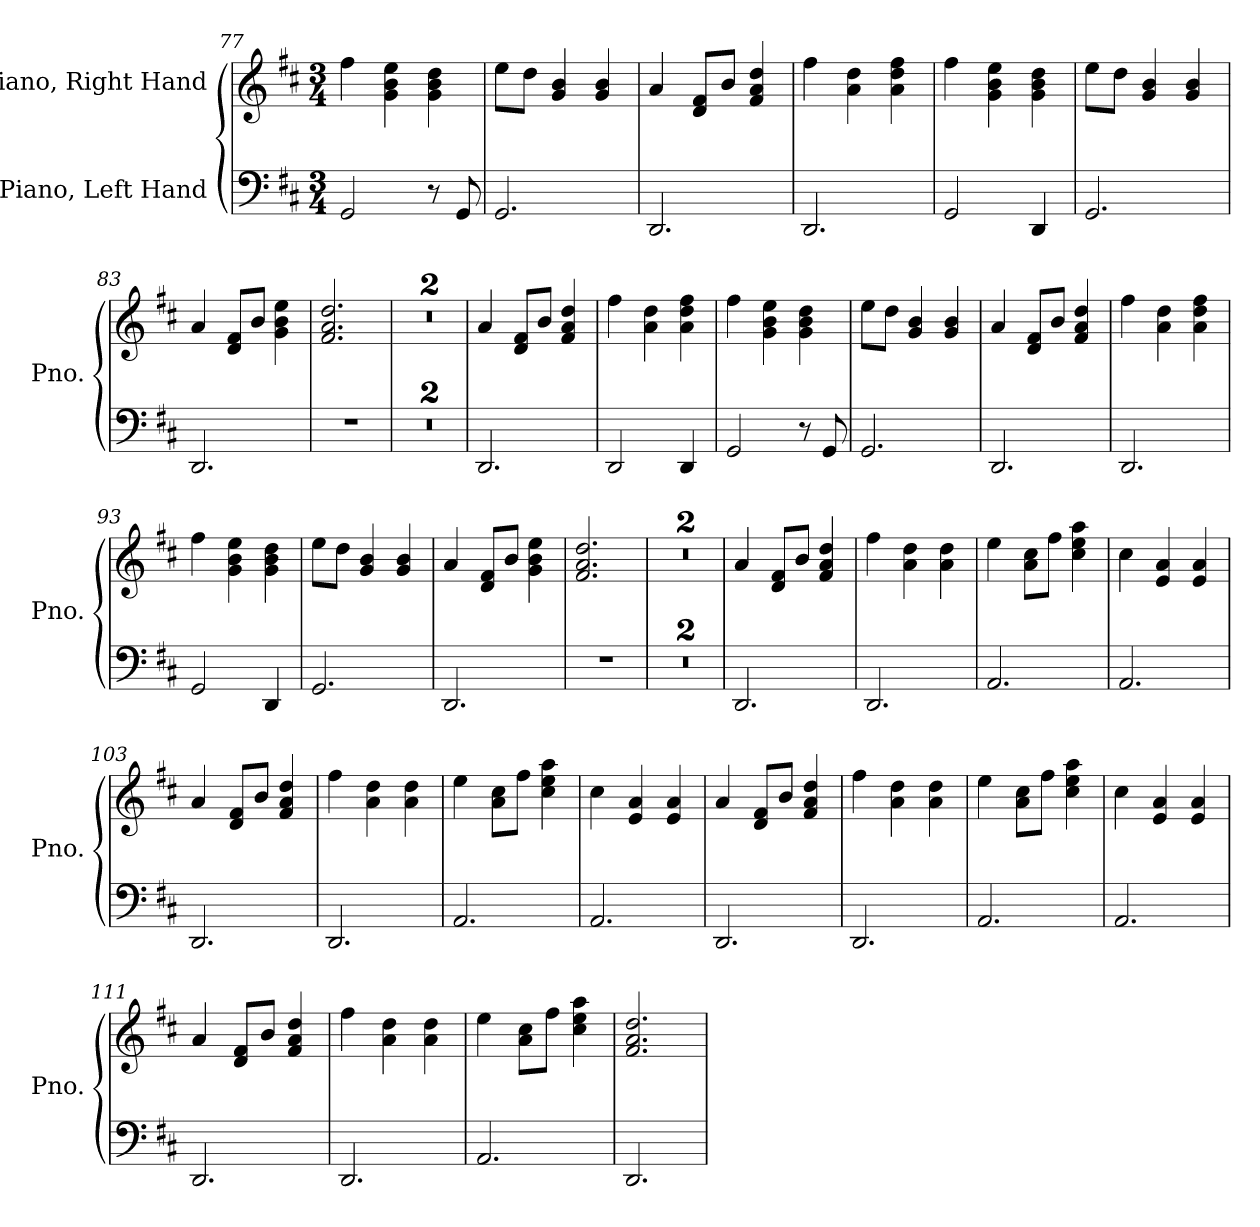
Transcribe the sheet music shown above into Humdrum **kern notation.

**kern	**kern
*part2	*part1
*staff2	*staff1
*I"Piano, Left Hand	*I"Piano, Right Hand
*I'Pno.	*I'Pno.
!!LO:LB:g=z
*clefF4	*clefG2
*k[f#c#]	*k[f#c#]
*M3/4	*M3/4
=77	=77
2GG/	4ff#\
.	4g\ 4b\ 4ee\
8r	4g\ 4b\ 4dd\
8GG/	.
=78	=78
2.GG/	8ee\L
.	8dd\J
.	4g/ 4b/
.	4g/ 4b/
=79	=79
2.DD/	4a/
.	8d/ 8f#/L
.	8b/J
.	4f#/ 4a/ 4dd/
=80	=80
2.DD/	4ff#\
.	4a\ 4dd\
.	4a\ 4dd\ 4ff#\
=81	=81
2GG/	4ff#\
.	4g\ 4b\ 4ee\
4DD/	4g\ 4b\ 4dd\
=82	=82
2.GG/	8ee\L
.	8dd\J
.	4g/ 4b/
.	4g/ 4b/
=83	=83
2.DD/	4a/
.	8d/ 8f#/L
.	8b/J
.	4g\ 4b\ 4ee\
=84	=84
2.r	2.f#/ 2.a/ 2.dd/
=85	=85
2.r	2.r
=86	=86
2.r	2.r
!!LO:LB:g=z
=87	=87
2.DD/	4a/
.	8d/ 8f#/L
.	8b/J
.	4f#/ 4a/ 4dd/
=88	=88
2DD/	4ff#\
.	4a\ 4dd\
4DD/	4a\ 4dd\ 4ff#\
=89	=89
2GG/	4ff#\
.	4g\ 4b\ 4ee\
8r	4g\ 4b\ 4dd\
8GG/	.
=90	=90
2.GG/	8ee\L
.	8dd\J
.	4g/ 4b/
.	4g/ 4b/
=91	=91
2.DD/	4a/
.	8d/ 8f#/L
.	8b/J
.	4f#/ 4a/ 4dd/
=92	=92
2.DD/	4ff#\
.	4a\ 4dd\
.	4a\ 4dd\ 4ff#\
=93	=93
2GG/	4ff#\
.	4g\ 4b\ 4ee\
4DD/	4g\ 4b\ 4dd\
=94	=94
2.GG/	8ee\L
.	8dd\J
.	4g/ 4b/
.	4g/ 4b/
=95	=95
2.DD/	4a/
.	8d/ 8f#/L
.	8b/J
.	4g\ 4b\ 4ee\
!!LO:LB:g=z
=96	=96
2.r	2.f#/ 2.a/ 2.dd/
=97	=97
2.r	2.r
=98	=98
2.r	2.r
=99	=99
2.DD/	4a/
.	8d/ 8f#/L
.	8b/J
.	4f#/ 4a/ 4dd/
=100	=100
2.DD/	4ff#\
.	4a\ 4dd\
.	4a\ 4dd\
=101	=101
2.AA/	4ee\
.	8a\ 8cc#\L
.	8ff#\J
.	4cc#\ 4ee\ 4aa\
=102	=102
2.AA/	4cc#\
.	4e/ 4a/
.	4e/ 4a/
=103	=103
2.DD/	4a/
.	8d/ 8f#/L
.	8b/J
.	4f#/ 4a/ 4dd/
=104	=104
2.DD/	4ff#\
.	4a\ 4dd\
.	4a\ 4dd\
=105	=105
2.AA/	4ee\
.	8a\ 8cc#\L
.	8ff#\J
.	4cc#\ 4ee\ 4aa\
!!LO:PB:g=z
=106	=106
2.AA/	4cc#\
.	4e/ 4a/
.	4e/ 4a/
=107	=107
2.DD/	4a/
.	8d/ 8f#/L
.	8b/J
.	4f#/ 4a/ 4dd/
=108	=108
2.DD/	4ff#\
.	4a\ 4dd\
.	4a\ 4dd\
=109	=109
2.AA/	4ee\
.	8a\ 8cc#\L
.	8ff#\J
.	4cc#\ 4ee\ 4aa\
=110	=110
2.AA/	4cc#\
.	4e/ 4a/
.	4e/ 4a/
=111	=111
2.DD/	4a/
.	8d/ 8f#/L
.	8b/J
.	4f#/ 4a/ 4dd/
=112	=112
2.DD/	4ff#\
.	4a\ 4dd\
.	4a\ 4dd\
=113	=113
2.AA/	4ee\
.	8a\ 8cc#\L
.	8ff#\J
.	4cc#\ 4ee\ 4aa\
=114	=114
2.DD/	2.f#/ 2.a/ 2.dd/
=	=
*-	*-
